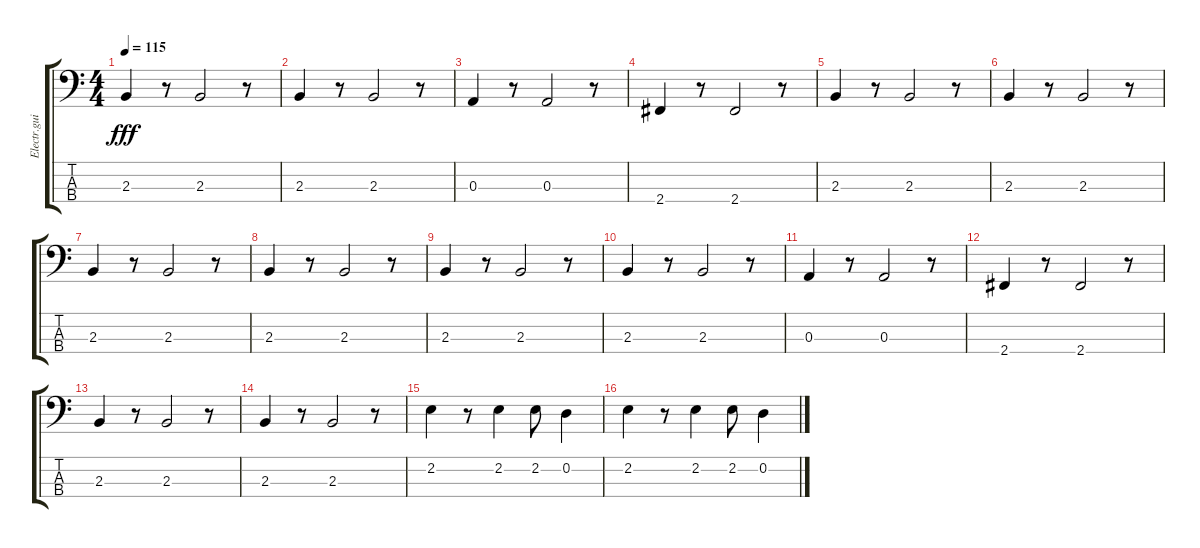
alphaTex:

\track ("Electr.guitar (jazz)" "Electr.gui") {instrument electricbassfinger}
\staff {score tabs}
\tuning (G2 D2 A1 E1) {hide}
\ts (4 4)
\tempo 115
\clef f4
\ks c
2.3.4{dy fff} r.8 2.3.2 r.8 |
2.3.4 r.8 2.3.2 r.8 |
0.3.4 r.8 0.3.2 r.8 |
2.4.4 r.8 2.4.2 r.8 |
2.3.4 r.8 2.3.2 r.8 |
2.3.4 r.8 2.3.2 r.8 |
2.3.4 r.8 2.3.2 r.8 |
2.3.4 r.8 2.3.2 r.8 |
2.3.4 r.8 2.3.2 r.8 |
2.3.4 r.8 2.3.2 r.8 |
0.3.4 r.8 0.3.2 r.8 |
2.4.4 r.8 2.4.2 r.8 |
2.3.4 r.8 2.3.2 r.8 |
2.3.4 r.8 2.3.2 r.8 |
2.2.4 r.8 2.2.4 2.2.8 0.2.4 |
2.2.4 r.8 2.2.4 2.2.8 0.2.4
